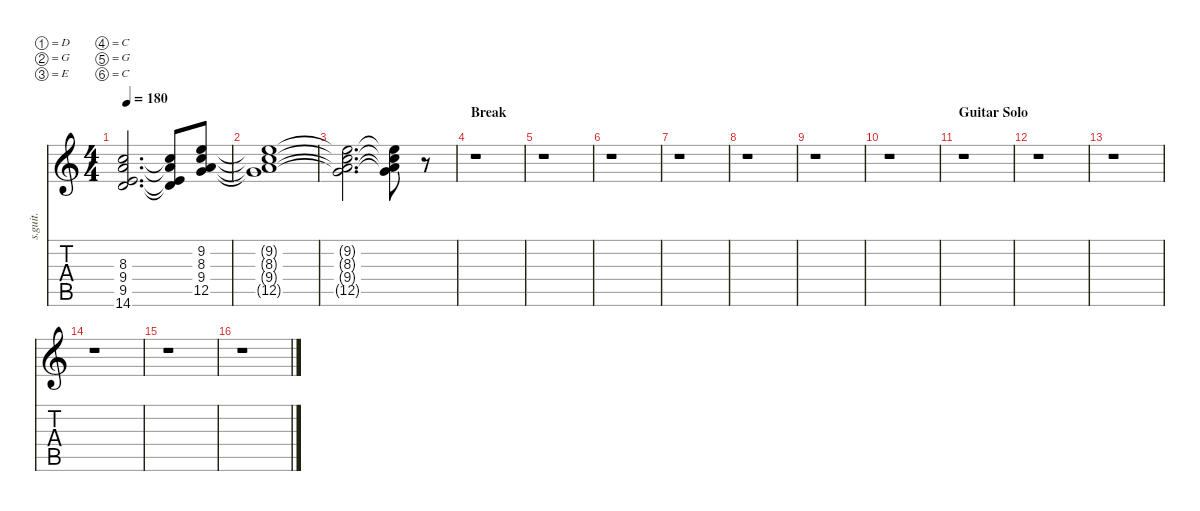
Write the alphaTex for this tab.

\defaultSystemsLayout 4
\hideDynamics
\bracketExtendMode nobrackets
\track ("FX" "s.guit.") {instrument pad2warm}
\staff {score tabs}
\tuning (D4 G3 E3 C3 G2 C2)
\displaytranspose 12
\ts (4 4)
\tempo 180
\clef g2
\ks c
(8.3{t} 9.4{t} 9.5{t} 14.6{t}).2{d lyrics (0 "") lyrics (1 "") lyrics (2 "") lyrics (3 "") lyrics (4 "") dy f} (8.3{t} 9.4{t} 9.5{t} 14.6{t}).8{lyrics (0 "") lyrics (1 "") lyrics (2 "") lyrics (3 "") lyrics (4 "")} (9.2 8.3 9.4 12.5).8{lyrics (0 "") lyrics (1 "") lyrics (2 "") lyrics (3 "") lyrics (4 "")} |
(9.2{t} 8.3{t} 9.4{t} 12.5{t}).1{lyrics (0 "") lyrics (1 "") lyrics (2 "") lyrics (3 "") lyrics (4 "")} |
(9.2{t} 8.3{t} 9.4{t} 12.5{t}).2{d lyrics (0 "") lyrics (1 "") lyrics (2 "") lyrics (3 "") lyrics (4 "")} (9.2{t} 8.3{t} 9.4{t} 12.5{t}).8{lyrics (0 "") lyrics (1 "") lyrics (2 "") lyrics (3 "") lyrics (4 "")} r.8 |
\section ("" "Break")
r.1 |
r.1 |
r.1 |
r.1 |
r.1 |
r.1 |
r.1 |
\section ("" "Guitar Solo")
r.1 |
r.1 |
r.1 |
r.1 |
r.1 |
r.1
